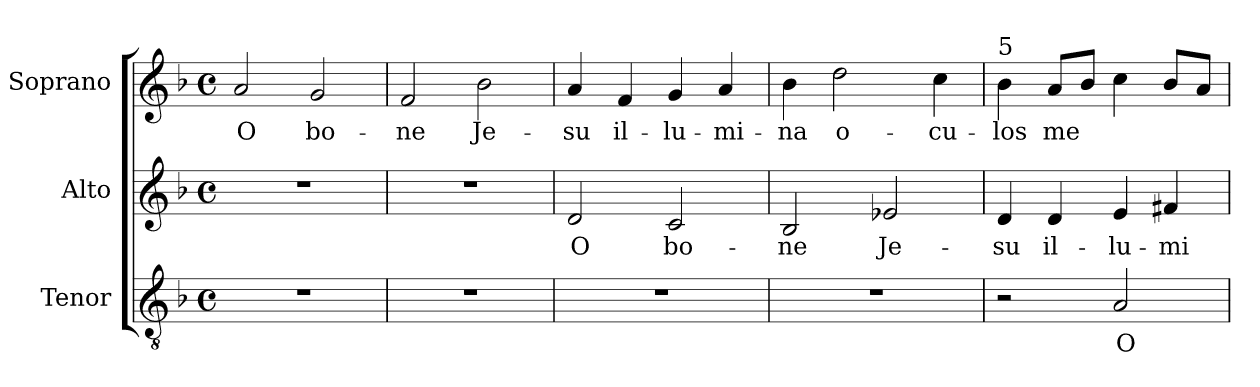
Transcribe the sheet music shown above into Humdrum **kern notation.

**kern	**text	**kern	**text	**kern	**text
*part3	*part3	*part2	*part2	*part1	*part1
*staff3	*staff3	*staff2	*staff2	*staff1	*staff1
*I"Tenor	*	*I"Alto	*	*I"Soprano	*
*I'T	*	*I'A	*	*I'S	*
*clefGv2	*	*clefG2	*	*clefG2	*
*k[b-]	*	*k[b-]	*	*k[b-]	*
*F:	*	*F:	*	*F:	*
*M4/4	*	*M4/4	*	*M4/4	*
*met(c)	*	*met(c)	*	*met(c)	*
=1	=1	=1	=1	=1	=1
1r	.	1r	.	2a/	O
.	.	.	.	2g/	bo-
=2	=2	=2	=2	=2	=2
1r	.	1r	.	2f/	-ne
.	.	.	.	2b-\	Je-
=3	=3	=3	=3	=3	=3
1r	.	2d/	O	4a/	-su
.	.	.	.	4f/	il-
.	.	2c/	bo-	4g/	-lu-
.	.	.	.	4a/	-mi-
=4	=4	=4	=4	=4	=4
1r	.	2B-/	-ne	4b-\	-na
.	.	.	.	2dd\	o-
.	.	2e-X/	Je-	.	.
.	.	.	.	4cc\	-cu-
=5	=5	=5	=5	=5	=5
!	!	!	!	!LO:TX:a:t=5	!
2r	.	4d/	-su	4b-\	-los
.	.	4d/	il-	8a/L	me
.	.	.	.	8b-/J	.
2A/	O	4e/	-lu-	4cc\	.
.	.	4f#X/	-mi-	8b-/L	.
.	.	.	.	8a/J	.
=	=	=	=	=	=
*-	*-	*-	*-	*-	*-
